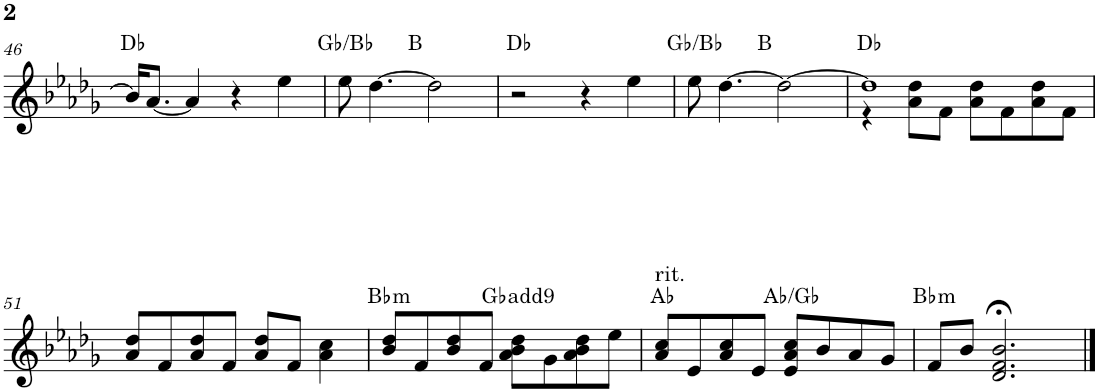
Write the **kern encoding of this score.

**kern	**harte
*part1	*part1
*staff1	*
*I"P1	*
!!LO:PB:g=z
*clefG2	*
*k[b-e-a-d-g-]	*
*b-:	*
*M4/4	*
=46	=46
16b-/KL]	Db:maj
[<8.a-/J	.
4a-/]	.
4r	.
4ee-\	.
=47	=47
*^	*
8ee-\	4.ryy	Gb:maj/3
[>4.dd-\	.	.
.	2ryy	B:maj
2dd-\]	.	.
.	8ryy	.
*v	*v	*
=48	=48
2r	Db:maj
4r	.
4ee-\	.
=49	=49
*^	*
8ee-\	4.ryy	Gb:maj/3
[>4.dd-\	.	.
.	2ryy	B:maj
2dd-\_	.	.
.	8ryy	.
=50	=50	=50
1dd-]	4r	Db:maj
.	8a-\ 8dd-\L	.
.	8f\J	.
.	8a-\ 8dd-\L	.
.	8f\	.
.	8a-\ 8dd-\	.
.	8f\J	.
*v	*v	*
!!LO:LB:g=z
=51	=51
8a-/ 8dd-/L	.
8f/	.
8a-/ 8dd-/	.
8f/J	.
8a-/ 8dd-/L	.
8f/J	.
4a-\ 4cc\	.
=52	=52
!	!LO:H:kt=m
8b-/ 8dd-/L	Bb:min
8f/	.
8b-/ 8dd-/	.
8f/J	.
8a-\ 8b-\ 8dd-\L	Gb:maj(9)
8g-\	.
8a-\ 8b-\ 8dd-\	.
8ee-\J	.
=53	=53
!LO:TX:a:t=rit.	!
8a-/ 8cc/L	Ab:maj
8e-/	.
8a-/ 8cc/	.
8e-/J	.
8e-/ 8a-/ 8cc/L	Ab:maj/b7
8b-/	.
8a-/	.
8g-/J	.
=54	=54
!	!LO:H:kt=m
8f/L	Bb:min
8b-/J	.
2.d-/;< 2.f/;< 2.b-/;<	.
==	==
*-	*-
